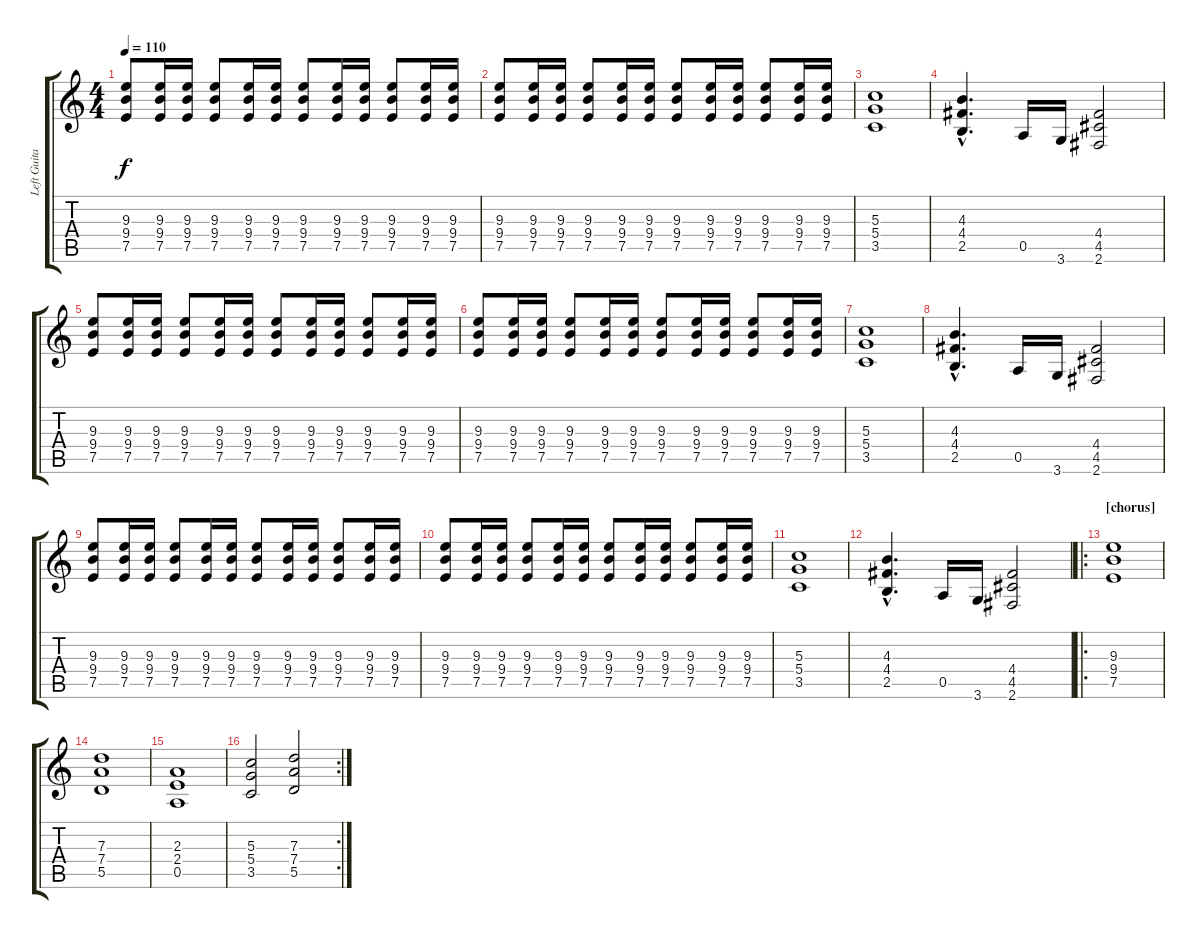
\track ("Left Guitar" "Left Guita") {instrument distortionguitar}
\staff {score tabs}
\tuning (E4 B3 G3 D3 A2 E2) {hide}
\ts (4 4)
\tempo 110
\clef g2
\ks c
(9.3 9.4 7.5).8{dy f} (9.3 9.4 7.5).16 (9.3 9.4 7.5).16 (9.3 9.4 7.5).8 (9.3 9.4 7.5).16 (9.3 9.4 7.5).16 (9.3 9.4 7.5).8 (9.3 9.4 7.5).16 (9.3 9.4 7.5).16 (9.3 9.4 7.5).8 (9.3 9.4 7.5).16 (9.3 9.4 7.5).16 |
(9.3 9.4 7.5).8 (9.3 9.4 7.5).16 (9.3 9.4 7.5).16 (9.3 9.4 7.5).8 (9.3 9.4 7.5).16 (9.3 9.4 7.5).16 (9.3 9.4 7.5).8 (9.3 9.4 7.5).16 (9.3 9.4 7.5).16 (9.3 9.4 7.5).8 (9.3 9.4 7.5).16 (9.3 9.4 7.5).16 |
(5.3 5.4 3.5).1 |
(4.3{hac} 4.4{hac} 2.5{hac}).4{d} 0.5.16 3.6.16 (4.4 4.5 2.6).2 |
(9.3 9.4 7.5).8 (9.3 9.4 7.5).16 (9.3 9.4 7.5).16 (9.3 9.4 7.5).8 (9.3 9.4 7.5).16 (9.3 9.4 7.5).16 (9.3 9.4 7.5).8 (9.3 9.4 7.5).16 (9.3 9.4 7.5).16 (9.3 9.4 7.5).8 (9.3 9.4 7.5).16 (9.3 9.4 7.5).16 |
(9.3 9.4 7.5).8 (9.3 9.4 7.5).16 (9.3 9.4 7.5).16 (9.3 9.4 7.5).8 (9.3 9.4 7.5).16 (9.3 9.4 7.5).16 (9.3 9.4 7.5).8 (9.3 9.4 7.5).16 (9.3 9.4 7.5).16 (9.3 9.4 7.5).8 (9.3 9.4 7.5).16 (9.3 9.4 7.5).16 |
(5.3 5.4 3.5).1 |
(4.3{hac} 4.4{hac} 2.5{hac}).4{d} 0.5.16 3.6.16 (4.4 4.5 2.6).2 |
(9.3 9.4 7.5).8 (9.3 9.4 7.5).16 (9.3 9.4 7.5).16 (9.3 9.4 7.5).8 (9.3 9.4 7.5).16 (9.3 9.4 7.5).16 (9.3 9.4 7.5).8 (9.3 9.4 7.5).16 (9.3 9.4 7.5).16 (9.3 9.4 7.5).8 (9.3 9.4 7.5).16 (9.3 9.4 7.5).16 |
(9.3 9.4 7.5).8 (9.3 9.4 7.5).16 (9.3 9.4 7.5).16 (9.3 9.4 7.5).8 (9.3 9.4 7.5).16 (9.3 9.4 7.5).16 (9.3 9.4 7.5).8 (9.3 9.4 7.5).16 (9.3 9.4 7.5).16 (9.3 9.4 7.5).8 (9.3 9.4 7.5).16 (9.3 9.4 7.5).16 |
(5.3 5.4 3.5).1 |
(4.3{hac} 4.4{hac} 2.5{hac}).4{d} 0.5.16 3.6.16 (4.4 4.5 2.6).2 |
\ro
\section ("" "[chorus]")
(9.3 9.4 7.5).1 |
(7.3 7.4 5.5).1 |
(2.3 2.4 0.5).1 |
\rc 2
(5.3 5.4 3.5).2 (7.3 7.4 5.5).2
